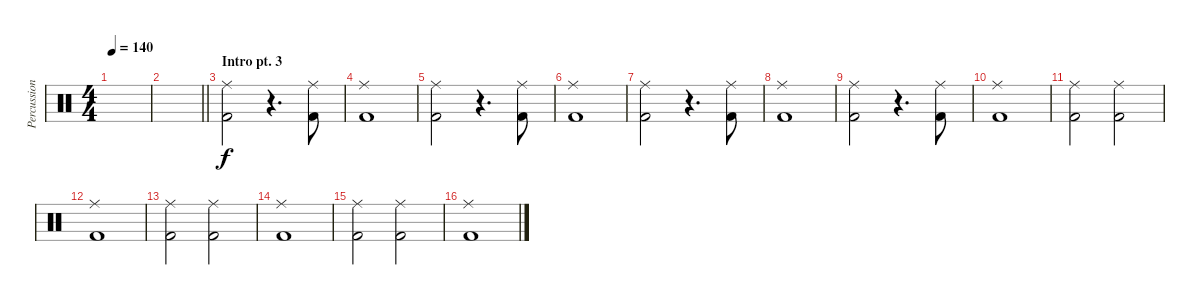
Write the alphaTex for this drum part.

\track ("Percussion" "Percussion") {instrument percussion}
\staff {score}
\articulation defaults
\ts (4 4)
\tempo 140
\clef neutral
\ks c
|
\barLineRight lightlight
|
\section ("" "Intro pt. 3")
("Ride (middle)" "Kick (hit) 2").2{volume 4} r.4{d} ("Ride (middle)" "Kick (hit) 2").8 |
("Ride (middle)" "Kick (hit) 2").1 |
("Ride (middle)" "Kick (hit) 2").2 r.4{d} ("Ride (middle)" "Kick (hit) 2").8 |
("Ride (middle)" "Kick (hit) 2").1 |
("Ride (middle)" "Kick (hit) 2").2 r.4{d} ("Ride (middle)" "Kick (hit) 2").8 |
("Ride (middle)" "Kick (hit) 2").1 |
("Ride (middle)" "Kick (hit) 2").2 r.4{d} ("Ride (middle)" "Kick (hit) 2").8 |
("Ride (middle)" "Kick (hit) 2").1 |
("Ride (middle)" "Kick (hit) 2").2 ("Ride (middle)" "Kick (hit) 2").2 |
("Ride (middle)" "Kick (hit) 2").1 |
("Ride (middle)" "Kick (hit) 2").2 ("Ride (middle)" "Kick (hit) 2").2 |
("Ride (middle)" "Kick (hit) 2").1 |
("Ride (middle)" "Kick (hit) 2").2 ("Ride (middle)" "Kick (hit) 2").2 |
("Ride (middle)" "Kick (hit) 2").1
